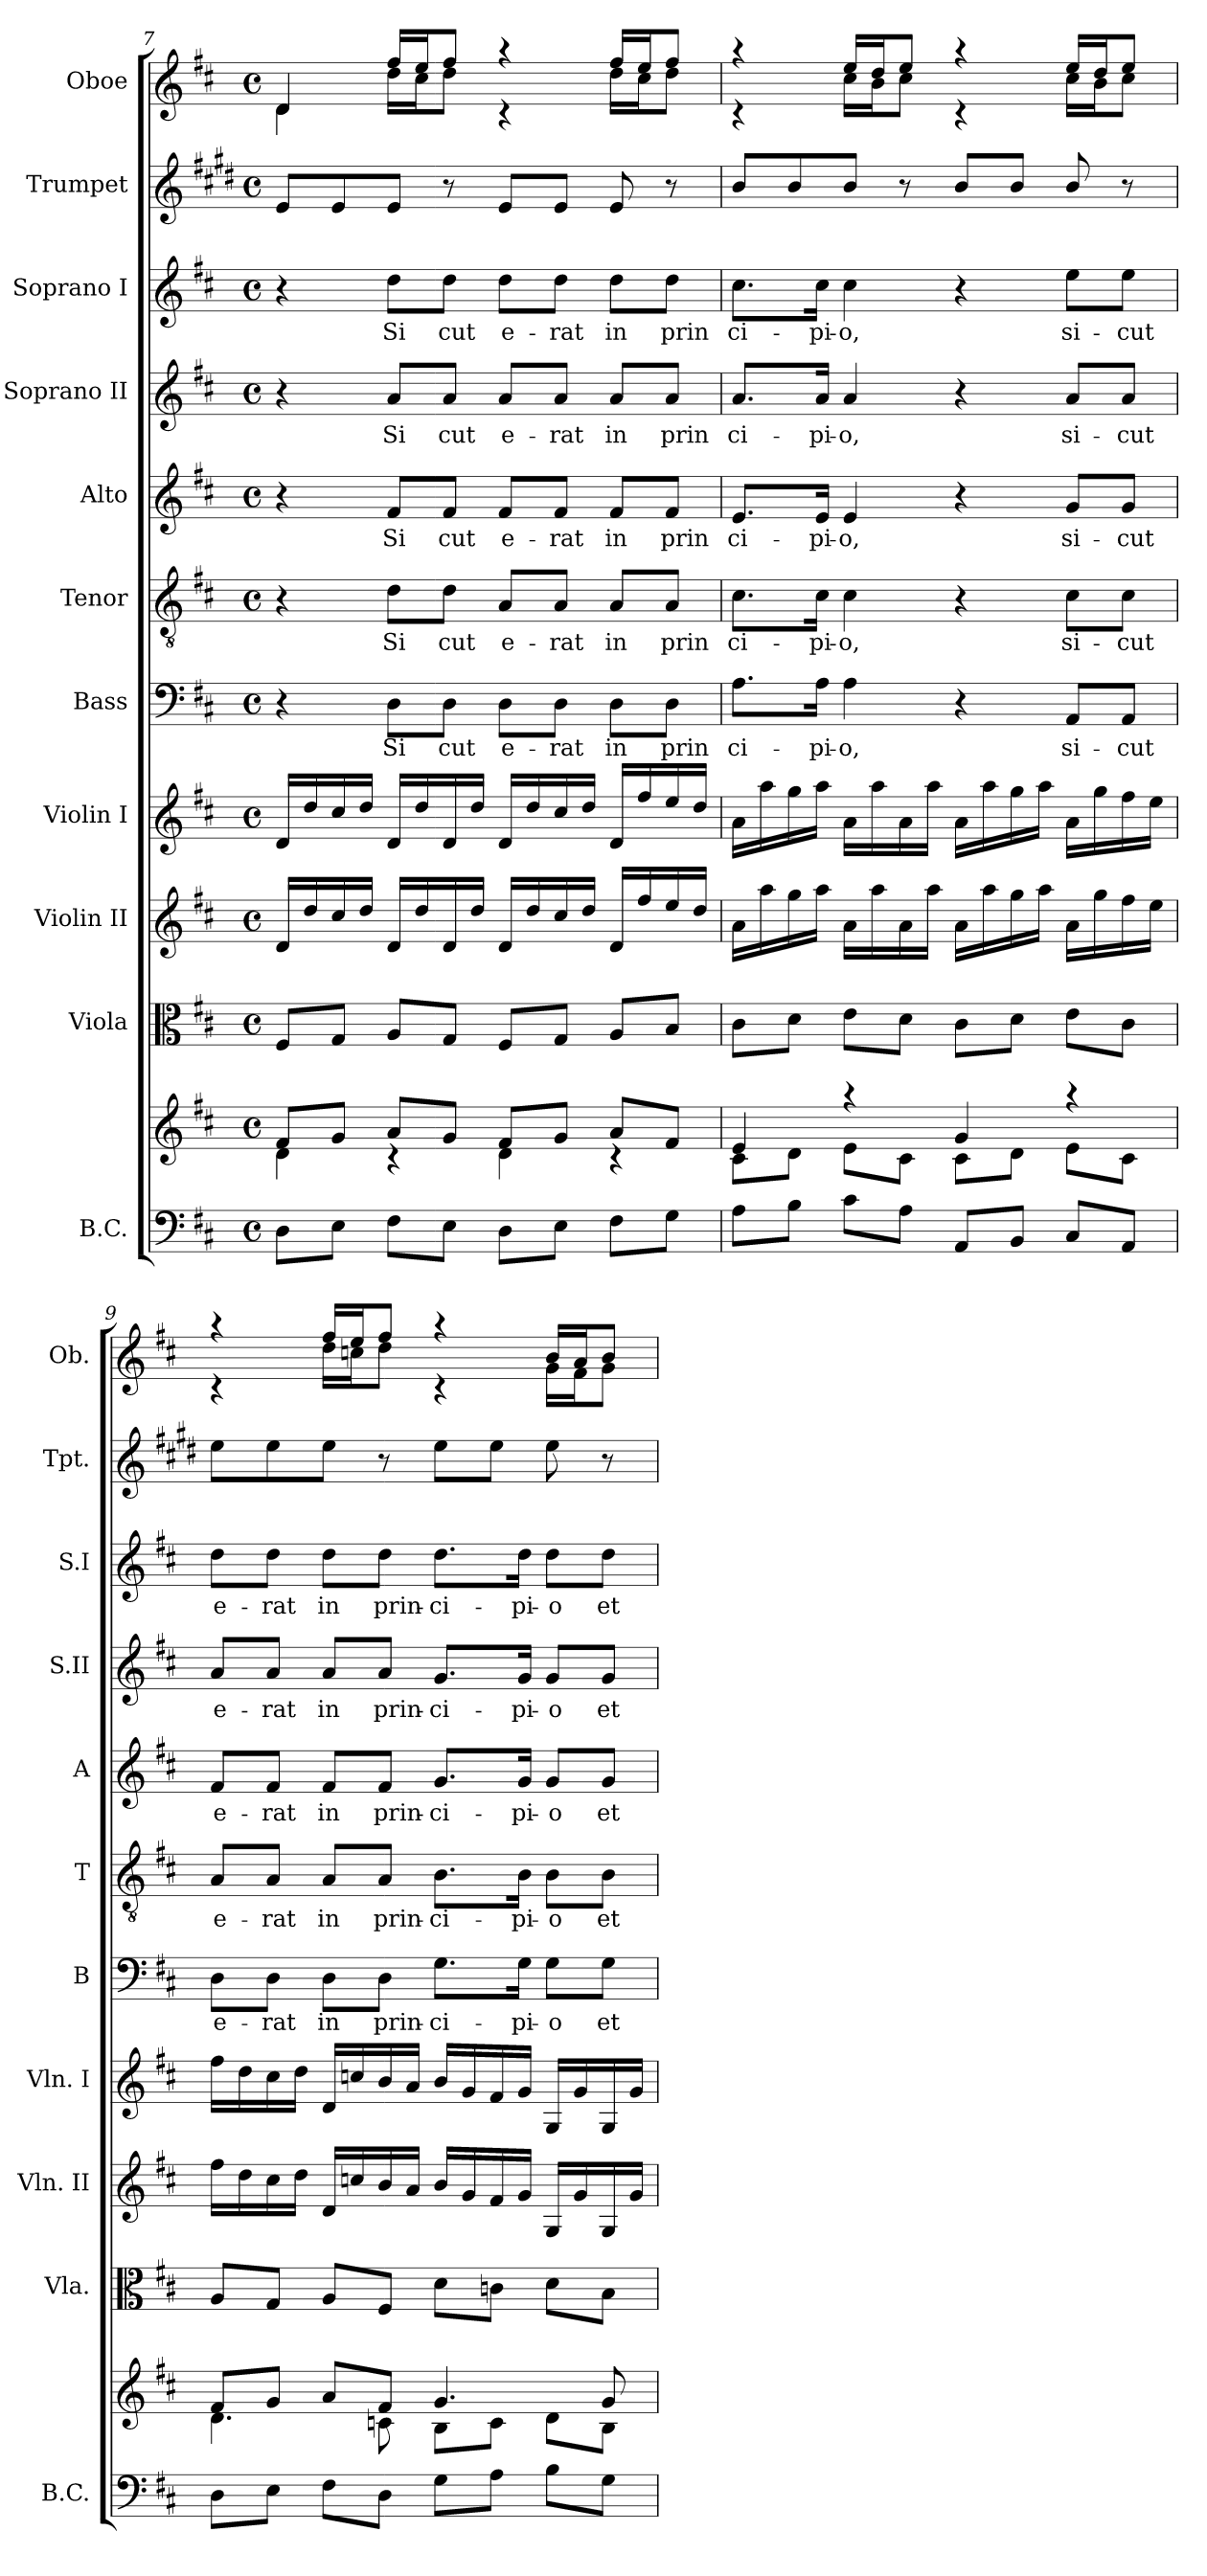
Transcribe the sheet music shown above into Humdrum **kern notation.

**kern	**kern	**kern	**kern	**kern	**kern	**text	**kern	**text	**kern	**text	**kern	**text	**kern	**text	**kern	**kern
*part11	*part11	*part10	*part9	*part8	*part7	*part7	*part6	*part6	*part5	*part5	*part4	*part4	*part3	*part3	*part2	*part1
*staff12	*staff11	*staff10	*staff9	*staff8	*staff7	*staff7	*staff6	*staff6	*staff5	*staff5	*staff4	*staff4	*staff3	*staff3	*staff2	*staff1
*I"B.C.	*	*I"Viola	*I"Violin II	*I"Violin I	*I"Bass	*	*I"Tenor	*	*I"Alto	*	*I"Soprano II	*	*I"Soprano I	*	*I"Trumpet	*I"Oboe
*I'B.C.	*	*I'Vla.	*I'Vln. II	*I'Vln. I	*I'B	*	*I'T	*	*I'A	*	*I'S.II	*	*I'S.I	*	*I'Tpt.	*I'Ob.
*clefF4	*clefG2	*clefC3	*clefG2	*clefG2	*clefF4	*	*clefGv2	*	*clefG2	*	*clefG2	*	*clefG2	*	*clefG2	*clefG2
*	*	*	*	*	*	*	*	*	*	*	*	*	*	*	*ITrd1c2	*
*k[f#c#]	*k[f#c#]	*k[f#c#]	*k[f#c#]	*k[f#c#]	*k[f#c#]	*	*k[f#c#]	*	*k[f#c#]	*	*k[f#c#]	*	*k[f#c#]	*	*k[f#c#]	*k[f#c#]
*D:	*D:	*D:	*D:	*D:	*D:	*	*D:	*	*D:	*	*D:	*	*D:	*	*D:	*D:
*M4/4	*M4/4	*M4/4	*M4/4	*M4/4	*M4/4	*	*M4/4	*	*M4/4	*	*M4/4	*	*M4/4	*	*M4/4	*M4/4
*met(c)	*met(c)	*met(c)	*met(c)	*met(c)	*met(c)	*	*met(c)	*	*met(c)	*	*met(c)	*	*met(c)	*	*met(c)	*met(c)
=7	=7	=7	=7	=7	=7	=7	=7	=7	=7	=7	=7	=7	=7	=7	=7	=7
*	*^	*	*	*	*	*	*	*	*	*	*	*	*	*	*	*^
8D\L	8f#/L	4d\	8F#/L	16d/LL	16d/LL	4r	.	4r	.	4r	.	4r	.	4r	.	8d/L	4d/	4d\
.	.	.	.	16dd/	16dd/	.	.	.	.	.	.	.	.	.	.	.	.	.
8E\J	8g/J	.	8G/J	16cc#/	16cc#/	.	.	.	.	.	.	.	.	.	.	8d/	.	.
.	.	.	.	16dd/JJ	16dd/JJ	.	.	.	.	.	.	.	.	.	.	.	.	.
!	!	!	!	!	!	!	!LO:LY:b	!	!LO:LY:b	!	!LO:LY:b	!	!LO:LY:b	!	!LO:LY:b	!	!	!
8F#\L	8a/L	4rc	8A/L	16d/LL	16d/LL	8D\L	Si	8d\L	Si	8f#/L	Si	8a/L	Si	8dd\L	Si	8d/J	16ff#/LL	16dd\LL
.	.	.	.	16dd/	16dd/	.	.	.	.	.	.	.	.	.	.	.	16ee/J	16cc#\J
!	!	!	!	!	!	!	!LO:LY:b	!	!LO:LY:b	!	!LO:LY:b	!	!LO:LY:b	!	!LO:LY:b	!	!	!
8E\J	8g/J	.	8G/J	16d/	16d/	8D\J	cut	8d\J	cut	8f#/J	cut	8a/J	cut	8dd\J	cut	8r	8ff#/J	8dd\J
.	.	.	.	16dd/JJ	16dd/JJ	.	.	.	.	.	.	.	.	.	.	.	.	.
!	!	!	!	!	!	!	!LO:LY:b	!	!LO:LY:b	!	!LO:LY:b	!	!LO:LY:b	!	!LO:LY:b	!	!	!
8D\L	8f#/L	4d\	8F#/L	16d/LL	16d/LL	8D\L	e-	8A/L	e-	8f#/L	e-	8a/L	e-	8dd\L	e-	8d/L	4raa	4rc
.	.	.	.	16dd/	16dd/	.	.	.	.	.	.	.	.	.	.	.	.	.
!	!	!	!	!	!	!	!LO:LY:b	!	!LO:LY:b	!	!LO:LY:b	!	!LO:LY:b	!	!LO:LY:b	!	!	!
8E\J	8g/J	.	8G/J	16cc#/	16cc#/	8D\J	-rat	8A/J	-rat	8f#/J	-rat	8a/J	-rat	8dd\J	-rat	8d/J	.	.
.	.	.	.	16dd/JJ	16dd/JJ	.	.	.	.	.	.	.	.	.	.	.	.	.
!	!	!	!	!	!	!	!LO:LY:b	!	!LO:LY:b	!	!LO:LY:b	!	!LO:LY:b	!	!LO:LY:b	!	!	!
8F#\L	8a/L	4rc	8A/L	16d/LL	16d/LL	8D\L	in	8A/L	in	8f#/L	in	8a/L	in	8dd\L	in	8d/	16ff#/LL	16dd\LL
.	.	.	.	16ff#/	16ff#/	.	.	.	.	.	.	.	.	.	.	.	16ee/J	16cc#\J
!	!	!	!	!	!	!	!LO:LY:b	!	!LO:LY:b	!	!LO:LY:b	!	!LO:LY:b	!	!LO:LY:b	!	!	!
8G\J	8f#/J	.	8B/J	16ee/	16ee/	8D\J	prin	8A/J	prin	8f#/J	prin	8a/J	prin	8dd\J	prin	8r	8ff#/J	8dd\J
.	.	.	.	16dd/JJ	16dd/JJ	.	.	.	.	.	.	.	.	.	.	.	.	.
=8	=8	=8	=8	=8	=8	=8	=8	=8	=8	=8	=8	=8	=8	=8	=8	=8	=8	=8
!	!	!	!	!	!	!	!LO:LY:b	!	!LO:LY:b	!	!LO:LY:b	!	!LO:LY:b	!	!LO:LY:b	!	!	!
8A\L	4e/	8c#\L	8c#\L	16a\LL	16a\LL	8.A\L	ci-	8.c#\L	ci-	8.e/L	ci-	8.a/L	ci-	8.cc#\L	ci-	8a/L	4raa	4rc
.	.	.	.	16aa\	16aa\	.	.	.	.	.	.	.	.	.	.	.	.	.
8B\J	.	8d\J	8d\J	16gg\	16gg\	.	.	.	.	.	.	.	.	.	.	8a/	.	.
!	!	!	!	!	!	!	!LO:LY:b	!	!LO:LY:b	!	!LO:LY:b	!	!LO:LY:b	!	!LO:LY:b	!	!	!
.	.	.	.	16aa\JJ	16aa\JJ	16A\Jk	-pi-	16c#\Jk	-pi-	16e/Jk	-pi-	16a/Jk	-pi-	16cc#\Jk	-pi-	.	.	.
!	!	!	!	!	!	!	!LO:LY:b	!	!LO:LY:b	!	!LO:LY:b	!	!LO:LY:b	!	!LO:LY:b	!	!	!
8c#\L	4raa	8e\L	8e\L	16a\LL	16a\LL	4A\	-o,	4c#\	-o,	4e/	-o,	4a/	-o,	4cc#\	-o,	8a/J	16ee/LL	16cc#\LL
.	.	.	.	16aa\	16aa\	.	.	.	.	.	.	.	.	.	.	.	16dd/J	16b\J
8A\J	.	8c#\J	8d\J	16a\	16a\	.	.	.	.	.	.	.	.	.	.	8r	8ee/J	8cc#\J
.	.	.	.	16aa\JJ	16aa\JJ	.	.	.	.	.	.	.	.	.	.	.	.	.
8AA/L	4g/	8c#\L	8c#\L	16a\LL	16a\LL	4r	.	4r	.	4r	.	4r	.	4r	.	8a/L	4raa	4rc
.	.	.	.	16aa\	16aa\	.	.	.	.	.	.	.	.	.	.	.	.	.
8BB/J	.	8d\J	8d\J	16gg\	16gg\	.	.	.	.	.	.	.	.	.	.	8a/J	.	.
.	.	.	.	16aa\JJ	16aa\JJ	.	.	.	.	.	.	.	.	.	.	.	.	.
!	!	!	!	!	!	!	!LO:LY:b	!	!LO:LY:b	!	!LO:LY:b	!	!LO:LY:b	!	!LO:LY:b	!	!	!
8C#/L	4raa	8e\L	8e\L	16a\LL	16a\LL	8AA/L	si-	8c#\L	si-	8g/L	si-	8a/L	si-	8ee\L	si-	8a/	16ee/LL	16cc#\LL
.	.	.	.	16gg\	16gg\	.	.	.	.	.	.	.	.	.	.	.	16dd/J	16b\J
!	!	!	!	!	!	!	!LO:LY:b	!	!LO:LY:b	!	!LO:LY:b	!	!LO:LY:b	!	!LO:LY:b	!	!	!
8AA/J	.	8c#\J	8c#\J	16ff#\	16ff#\	8AA/J	-cut	8c#\J	-cut	8g/J	-cut	8a/J	-cut	8ee\J	-cut	8r	8ee/J	8cc#\J
.	.	.	.	16ee\JJ	16ee\JJ	.	.	.	.	.	.	.	.	.	.	.	.	.
!!LO:PB:g=z	!!
=9	=9	=9	=9	=9	=9	=9	=9	=9	=9	=9	=9	=9	=9	=9	=9	=9	=9	=9
!	!	!	!	!	!	!	!LO:LY:b	!	!LO:LY:b	!	!LO:LY:b	!	!LO:LY:b	!	!LO:LY:b	!	!	!
8D\L	8f#/L	4.d\	8A/L	16ff#\LL	16ff#\LL	8D\L	e-	8A/L	e-	8f#/L	e-	8a/L	e-	8dd\L	e-	8dd\L	4raa	4rc
.	.	.	.	16dd\	16dd\	.	.	.	.	.	.	.	.	.	.	.	.	.
!	!	!	!	!	!	!	!LO:LY:b	!	!LO:LY:b	!	!LO:LY:b	!	!LO:LY:b	!	!LO:LY:b	!	!	!
8E\J	8g/J	.	8G/J	16cc#\	16cc#\	8D\J	-rat	8A/J	-rat	8f#/J	-rat	8a/J	-rat	8dd\J	-rat	8dd\	.	.
.	.	.	.	16dd\JJ	16dd\JJ	.	.	.	.	.	.	.	.	.	.	.	.	.
!	!	!	!	!	!	!	!LO:LY:b	!	!LO:LY:b	!	!LO:LY:b	!	!LO:LY:b	!	!LO:LY:b	!	!	!
8F#\L	8a/L	.	8A/L	16d/LL	16d/LL	8D\L	in	8A/L	in	8f#/L	in	8a/L	in	8dd\L	in	8dd\J	16ff#/LL	16dd\LL
.	.	.	.	16ccn/	16ccn/	.	.	.	.	.	.	.	.	.	.	.	16ee/J	16ccn\J
!	!	!	!	!	!	!	!LO:LY:b	!	!LO:LY:b	!	!LO:LY:b	!	!LO:LY:b	!	!LO:LY:b	!	!	!
8D\J	8f#/J	8cn\	8F#/J	16b/	16b/	8D\J	prin-	8A/J	prin-	8f#/J	prin-	8a/J	prin-	8dd\J	prin-	8r	8ff#/J	8dd\J
.	.	.	.	16a/JJ	16a/JJ	.	.	.	.	.	.	.	.	.	.	.	.	.
!	!	!	!	!	!	!	!LO:LY:b	!	!LO:LY:b	!	!LO:LY:b	!	!LO:LY:b	!	!LO:LY:b	!	!	!
8G\L	4.g/	8B\L	8d\L	16b/LL	16b/LL	8.G\L	-ci-	8.B\L	-ci-	8.g/L	-ci-	8.g/L	-ci-	8.dd\L	-ci-	8dd\L	4raa	4rc
.	.	.	.	16g/	16g/	.	.	.	.	.	.	.	.	.	.	.	.	.
8A\J	.	8c\J	8cn\J	16f#/	16f#/	.	.	.	.	.	.	.	.	.	.	8dd\J	.	.
!	!	!	!	!	!	!	!LO:LY:b	!	!LO:LY:b	!	!LO:LY:b	!	!LO:LY:b	!	!LO:LY:b	!	!	!
.	.	.	.	16g/JJ	16g/JJ	16G\Jk	-pi-	16B\Jk	-pi-	16g/Jk	-pi-	16g/Jk	-pi-	16dd\Jk	-pi-	.	.	.
!	!	!	!	!	!	!	!LO:LY:b	!	!LO:LY:b	!	!LO:LY:b	!	!LO:LY:b	!	!LO:LY:b	!	!	!
8B\L	.	8d\L	8d\L	16G/LL	16G/LL	8G\L	-o	8B\L	-o	8g/L	-o	8g/L	-o	8dd\L	-o	8dd\	16b/LL	16g\LL
.	.	.	.	16g/	16g/	.	.	.	.	.	.	.	.	.	.	.	16a/J	16f#\J
!	!	!	!	!	!	!	!LO:LY:b	!	!LO:LY:b	!	!LO:LY:b	!	!LO:LY:b	!	!LO:LY:b	!	!	!
8G\J	8g/	8B\J	8B\J	16G/	16G/	8G\J	et	8B\J	et	8g/J	et	8g/J	et	8dd\J	et	8r	8b/J	8g\J
.	.	.	.	16g/JJ	16g/JJ	.	.	.	.	.	.	.	.	.	.	.	.	.
*	*v	*v	*	*	*	*	*	*	*	*	*	*	*	*	*	*	*v	*v
=	=	=	=	=	=	=	=	=	=	=	=	=	=	=	=	=
*-	*-	*-	*-	*-	*-	*-	*-	*-	*-	*-	*-	*-	*-	*-	*-	*-
